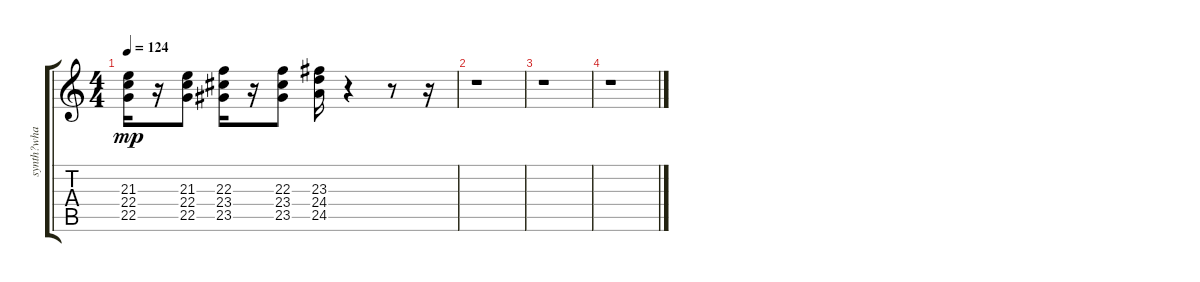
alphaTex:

\track ("synth?wha wha" "synth?wha ") {instrument ocarina}
\staff {score tabs}
\tuning (E4 B3 G3 D3 A2 E2) {hide}
\ts (4 4)
\tempo 124
\clef g2
\ks c
(21.3 22.4 22.5).16{dy mp} r.16 (21.3 22.4 22.5).8 (22.3 23.4 23.5).16 r.16 (22.3 23.4 23.5).8 (23.3 24.4 24.5).16 r.4 r.8 r.16 |
r.1 |
r.1 |
r.1
